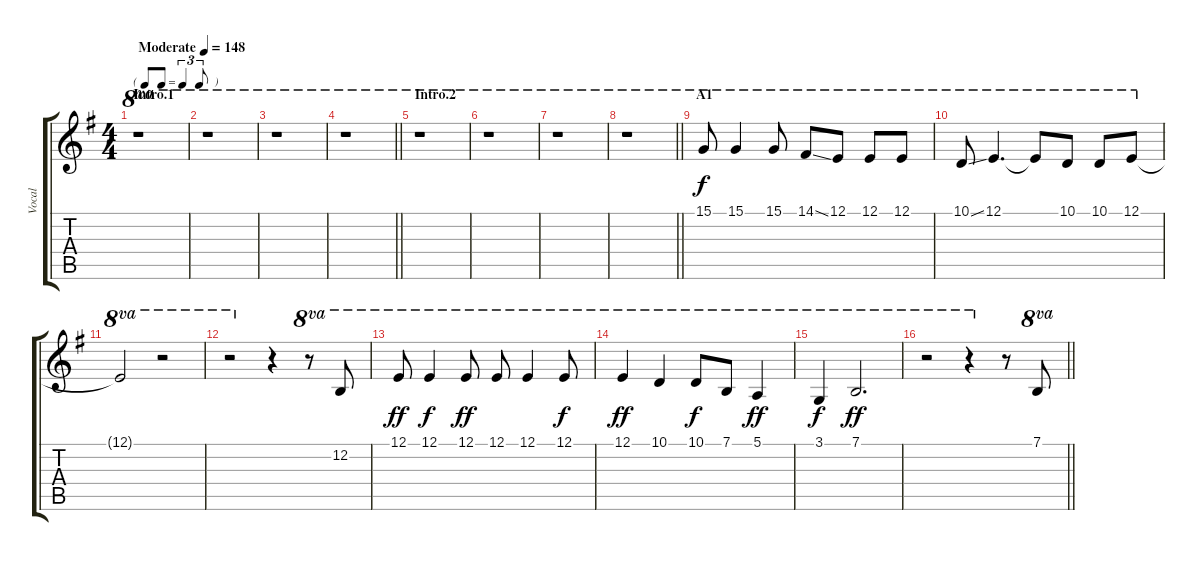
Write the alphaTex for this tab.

\track ("Vocal" "Vocal") {instrument altosax}
\staff {score tabs}
\tuning (E4 B3 G3 D3 A2 E2) {hide}
\ts (4 4)
\tf triplet8th
\section ("" "Intro.1")
\tempo (148 "Moderate")
\clef g2
\ks g
r.1{ot 8va dy f instrument altosax} |
r.1{ot 8va} |
r.1{ot 8va} |
\barLineRight lightlight
r.1{ot 8va} |
\section ("" "Intro.2")
r.1{ot 8va} |
r.1{ot 8va} |
r.1{ot 8va} |
\barLineRight lightlight
r.1{ot 8va} |
\section ("" "A1")
15.1.8{ot 8va} 15.1.4{ot 8va} 15.1.8{ot 8va} 14.1{ss}.8{ot 8va} 12.1.8{ot 8va} 12.1.8{ot 8va} 12.1.8{ot 8va} |
10.1{ss}.8{ot 8va} 12.1.4{d ot 8va} 12.1{t}.8{ot 8va} 10.1.8{ot 8va} 10.1.8{ot 8va} 12.1.8{ot 8va} |
12.1{t}.2{ot 8va} r.2{ot 8va} |
r.2{ot 8va} r.4 r.8{ot 8va} 12.2.8{ot 8va} |
12.1.8{ot 8va dy ff} 12.1.4{ot 8va dy f} 12.1.8{ot 8va dy ff} 12.1.8{ot 8va} 12.1.4{ot 8va} 12.1.8{ot 8va dy f} |
12.1.4{ot 8va dy ff} 10.1.4{ot 8va} 10.1.8{ot 8va dy f} 7.1.8{ot 8va} 5.1.4{ot 8va dy ff} |
3.1.4{ot 8va dy f} 7.1.2{d ot 8va dy ff} |
\barLineRight lightlight
r.2{ot 8va} r.4{ot 8va} r.8 7.1.8{ot 8va}
